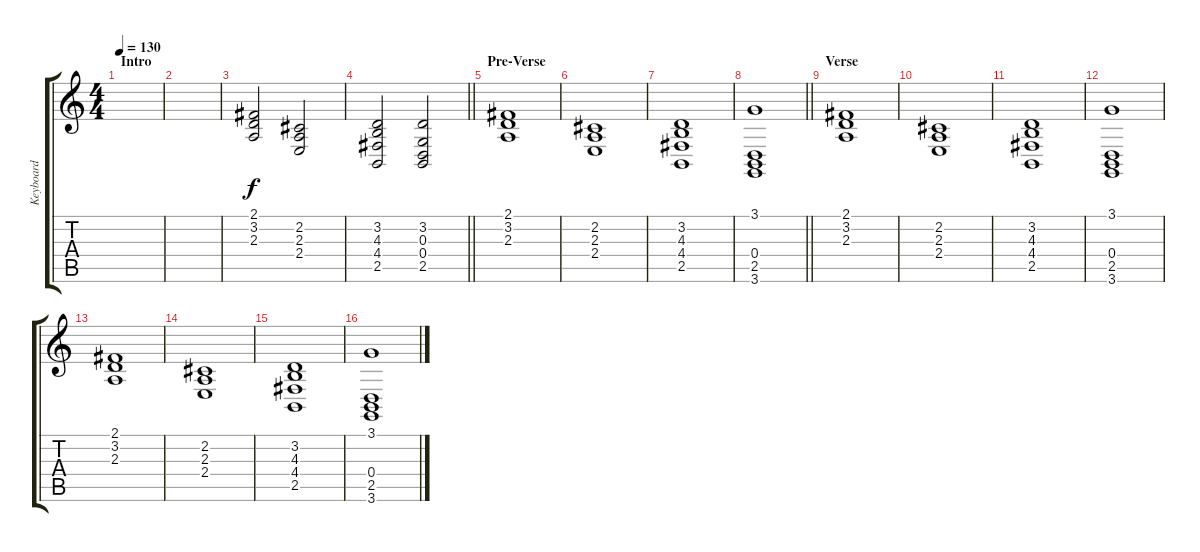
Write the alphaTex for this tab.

\track ("Keyboard" "Keyboard") {instrument stringensemble2}
\staff {score tabs}
\tuning (E4 B3 G3 D3 A2 E2) {hide}
\ts (4 4)
\section ("" "Intro")
\tempo 130
\clef g2
\ks c
|
|
(2.1 3.2 2.3).2 (2.2 2.3 2.4).2 |
\barLineRight lightlight
(3.2 4.3 4.4 2.5).2 (3.2 0.3 0.4 2.5).2 |
\section ("" "Pre-Verse")
(2.1 3.2 2.3).1 |
(2.2 2.3 2.4).1 |
(3.2 4.3 4.4 2.5).1 |
\barLineRight lightlight
(3.1 0.4 2.5 3.6).1 |
\section ("" "Verse")
(2.1 3.2 2.3).1 |
(2.2 2.3 2.4).1 |
(3.2 4.3 4.4 2.5).1 |
(3.1 0.4 2.5 3.6).1 |
(2.1 3.2 2.3).1 |
(2.2 2.3 2.4).1 |
(3.2 4.3 4.4 2.5).1 |
(3.1 0.4 2.5 3.6).1
